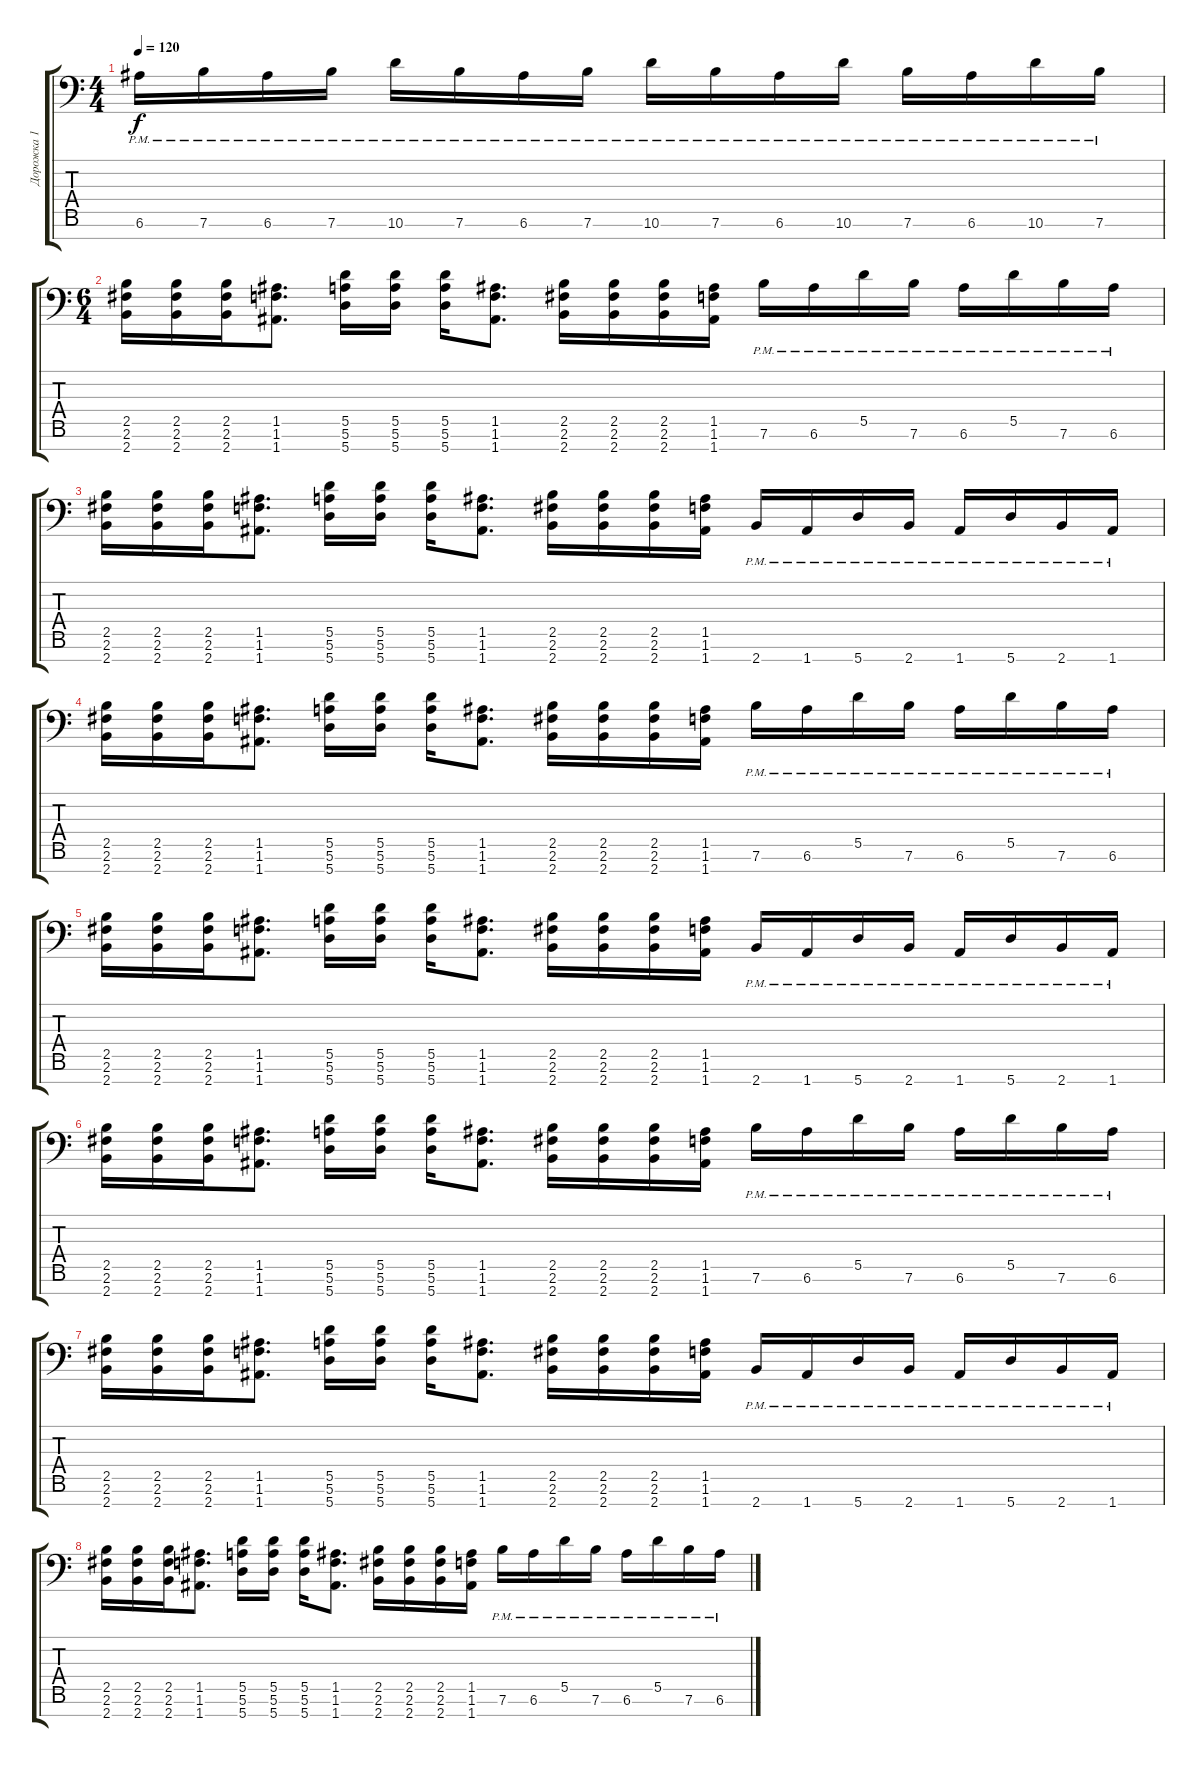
\track ("Дорожка 1" "Дорожка 1") {instrument distortionguitar}
\staff {score tabs}
\tuning (E4 B3 G3 D3 A2 E2 A1) {hide}
\ts (4 4)
\tempo 120
\clef f4
\ks c
6.6{pm}.16{dy f} 7.6{pm}.16 6.6{pm}.16 7.6{pm}.16 10.6{pm}.16 7.6{pm}.16 6.6{pm}.16 7.6{pm}.16 10.6{pm}.16 7.6{pm}.16 6.6{pm}.16 10.6{pm}.16 7.6{pm}.16 6.6{pm}.16 10.6{pm}.16 7.6{pm}.16 |
\ts (6 4)
(2.5 2.6 2.7).16 (2.5 2.6 2.7).16 (2.5 2.6 2.7).16 (1.5 1.6 1.7).8{d} (5.5 5.6 5.7).16 (5.5 5.6 5.7).16 (5.5 5.6 5.7).16 (1.5 1.6 1.7).8{d} (2.5 2.6 2.7).16 (2.5 2.6 2.7).16 (2.5 2.6 2.7).16 (1.5 1.6 1.7).16 7.6{pm}.16 6.6{pm}.16 5.5{pm}.16 7.6{pm}.16 6.6{pm}.16 5.5{pm}.16 7.6{pm}.16 6.6{pm}.16 |
(2.5 2.6 2.7).16 (2.5 2.6 2.7).16 (2.5 2.6 2.7).16 (1.5 1.6 1.7).8{d} (5.5 5.6 5.7).16 (5.5 5.6 5.7).16 (5.5 5.6 5.7).16 (1.5 1.6 1.7).8{d} (2.5 2.6 2.7).16 (2.5 2.6 2.7).16 (2.5 2.6 2.7).16 (1.5 1.6 1.7).16 2.7{pm}.16 1.7{pm}.16 5.7{pm}.16 2.7{pm}.16 1.7{pm}.16 5.7{pm}.16 2.7{pm}.16 1.7{pm}.16 |
(2.5 2.6 2.7).16 (2.5 2.6 2.7).16 (2.5 2.6 2.7).16 (1.5 1.6 1.7).8{d} (5.5 5.6 5.7).16 (5.5 5.6 5.7).16 (5.5 5.6 5.7).16 (1.5 1.6 1.7).8{d} (2.5 2.6 2.7).16 (2.5 2.6 2.7).16 (2.5 2.6 2.7).16 (1.5 1.6 1.7).16 7.6{pm}.16 6.6{pm}.16 5.5{pm}.16 7.6{pm}.16 6.6{pm}.16 5.5{pm}.16 7.6{pm}.16 6.6{pm}.16 |
(2.5 2.6 2.7).16 (2.5 2.6 2.7).16 (2.5 2.6 2.7).16 (1.5 1.6 1.7).8{d} (5.5 5.6 5.7).16 (5.5 5.6 5.7).16 (5.5 5.6 5.7).16 (1.5 1.6 1.7).8{d} (2.5 2.6 2.7).16 (2.5 2.6 2.7).16 (2.5 2.6 2.7).16 (1.5 1.6 1.7).16 2.7{pm}.16 1.7{pm}.16 5.7{pm}.16 2.7{pm}.16 1.7{pm}.16 5.7{pm}.16 2.7{pm}.16 1.7{pm}.16 |
(2.5 2.6 2.7).16 (2.5 2.6 2.7).16 (2.5 2.6 2.7).16 (1.5 1.6 1.7).8{d} (5.5 5.6 5.7).16 (5.5 5.6 5.7).16 (5.5 5.6 5.7).16 (1.5 1.6 1.7).8{d} (2.5 2.6 2.7).16 (2.5 2.6 2.7).16 (2.5 2.6 2.7).16 (1.5 1.6 1.7).16 7.6{pm}.16 6.6{pm}.16 5.5{pm}.16 7.6{pm}.16 6.6{pm}.16 5.5{pm}.16 7.6{pm}.16 6.6{pm}.16 |
(2.5 2.6 2.7).16 (2.5 2.6 2.7).16 (2.5 2.6 2.7).16 (1.5 1.6 1.7).8{d} (5.5 5.6 5.7).16 (5.5 5.6 5.7).16 (5.5 5.6 5.7).16 (1.5 1.6 1.7).8{d} (2.5 2.6 2.7).16 (2.5 2.6 2.7).16 (2.5 2.6 2.7).16 (1.5 1.6 1.7).16 2.7{pm}.16 1.7{pm}.16 5.7{pm}.16 2.7{pm}.16 1.7{pm}.16 5.7{pm}.16 2.7{pm}.16 1.7{pm}.16 |
(2.5 2.6 2.7).16 (2.5 2.6 2.7).16 (2.5 2.6 2.7).16 (1.5 1.6 1.7).8{d} (5.5 5.6 5.7).16 (5.5 5.6 5.7).16 (5.5 5.6 5.7).16 (1.5 1.6 1.7).8{d} (2.5 2.6 2.7).16 (2.5 2.6 2.7).16 (2.5 2.6 2.7).16 (1.5 1.6 1.7).16 7.6{pm}.16 6.6{pm}.16 5.5{pm}.16 7.6{pm}.16 6.6{pm}.16 5.5{pm}.16 7.6{pm}.16 6.6{pm}.16
